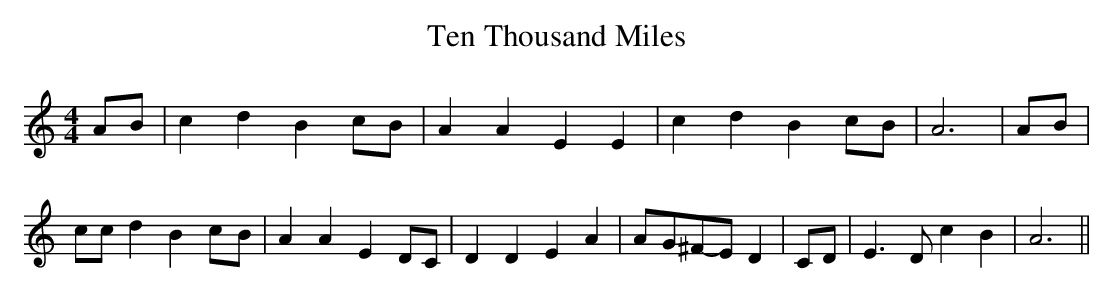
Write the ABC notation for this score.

X:1
T:Ten Thousand Miles
M:4/4
L:1/4
K:C
A/2-B/2| c d Bc/2-B/2| A A E E| c d Bc/2-B/2| A3| A/2B/2| c/2c/2 d Bc/2-B/2|\
 A A E D/2C/2| D D E A|A/2-G/2^F/2-E/2 D| C/2D/2| E3/2 D/2 c B| A3||\
